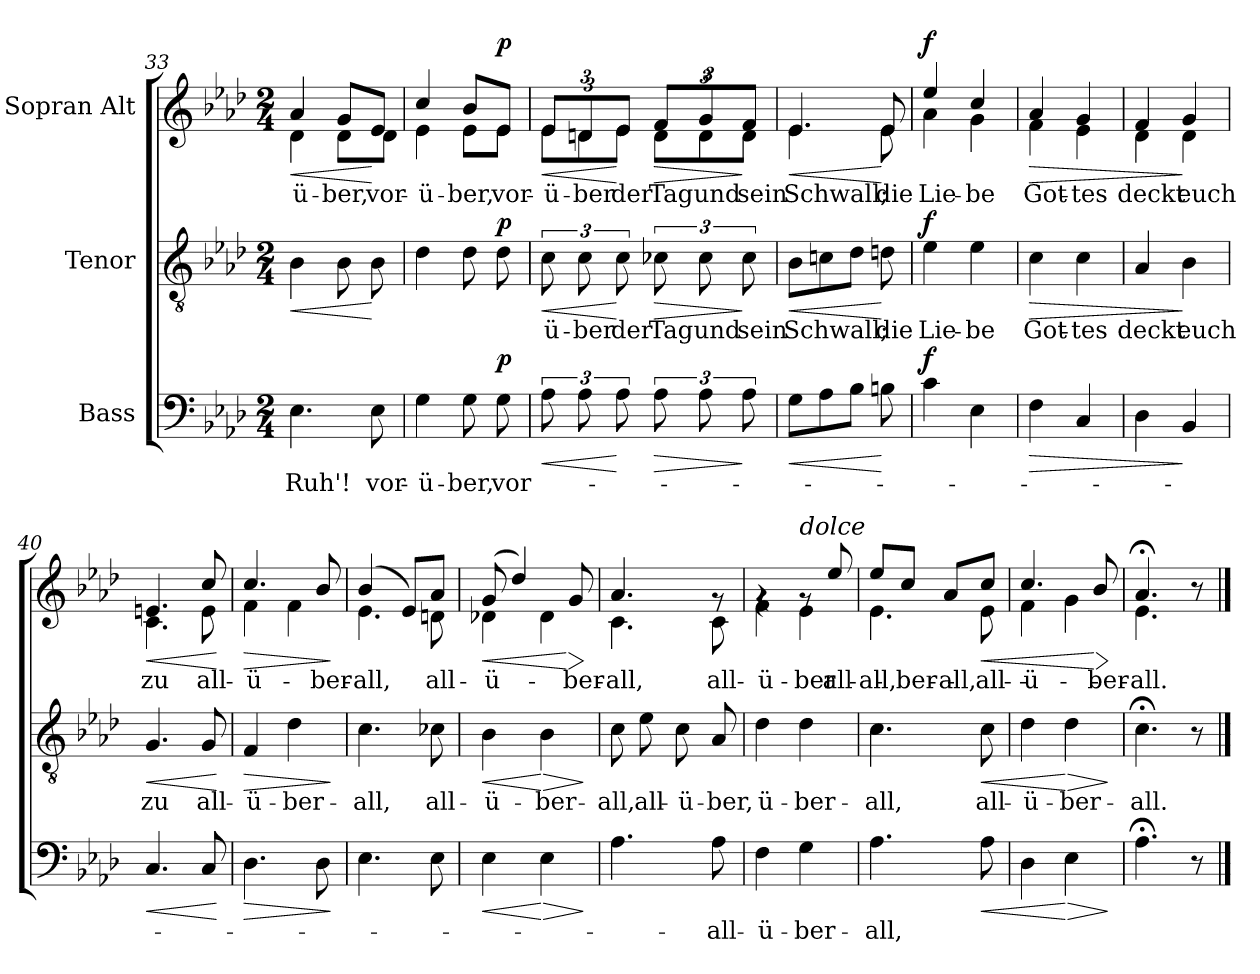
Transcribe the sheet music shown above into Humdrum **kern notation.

**kern	**text	**dynam	**kern	**text	**dynam	**kern	**text	**dynam
*part3	*part3	*part3	*part2	*part2	*part2	*part1	*part1	*part1
*staff3	*staff3	*staff3	*staff2	*staff2	*staff2	*staff1	*staff1	*staff1
*I"Bass	*	*	*I"Tenor	*	*	*I"Sopran Alt	*	*
*clefF4	*	*	*clefGv2	*	*	*clefG2	*	*
*k[b-e-a-d-]	*	*	*k[b-e-a-d-]	*	*	*k[b-e-a-d-]	*	*
*M2/4	*	*	*M2/4	*	*	*M2/4	*	*
=33	=33	=33	=33	=33	=33	=33	=33	=33
!	!LO:LY:b	!	!	!	!LO:HP:b	!	!LO:LY:b	!LO:HP:b
*	*	*	*	*	*	*^	*	*
4.E-\	Ruh'!	.	4B-\	.	<	4a-/	4d-\	-ü-	<
!	!	!	!	!	!	!	!	!LO:LY:b	!
.	.	.	8B-\	.	.	8g/L	8d-\L	-ber,	.
!	!LO:LY:b	!	!	!	!	!	!	!LO:LY:b	!
8E-\	vor-	.	8B-\	.	[	8e-/J	8d-\J	vor-	[
=34	=34	=34	=34	=34	=34	=34	=34	=34	=34
!	!LO:LY:b	!	!	!	!	!	!	!LO:LY:b	!
4G\	-ü-	.	4d-\	.	.	4cc/	4e-\	-ü-	.
!	!LO:LY:b	!	!	!	!	!	!	!LO:LY:b	!
8G\	-ber,	.	8d-\	.	.	8b-/L	8e-\L	-ber,	.
!	!LO:LY:b	!LO:DY:a	!	!	!LO:DY:a	!	!	!LO:LY:b	!LO:DY:a
8G\	vor -	p	8d-\	.	p	8e-/J	8e-\J	vor-	p
!!LO:LB:g=z	!!
=35	=35	=35	=35	=35	=35	=35	=35	=35	=35
!	!	!LO:HP:b	!	!LO:LY:b	!LO:HP:b	!	!	!LO:LY:b	!LO:HP:b
12A-\	.	<	12c\	ü-	<	12e-/L	12e-\L	-ü-	<
!	!	!	!	!LO:LY:b	!	!	!	!LO:LY:b	!
12A-\	.	.	12c\	-ber	.	12dn/	12d\	-ber	.
!	!	!	!	!LO:LY:b	!	!	!	!LO:LY:b	!
12A-\	.	[	12c\	der	[	12e-/J	12e-\J	der	[
!	!	!LO:HP:b	!	!LO:LY:b	!LO:HP:b	!	!	!LO:LY:b	!LO:HP:b
12A-\	.	>	12c-X\	Tag	>	12f/L	12d\L	Tag	>
!	!	!	!	!LO:LY:b	!	!	!	!LO:LY:b	!
12A-\	.	.	12c-\	und	.	12g/	12d\	und	.
!	!	!	!	!LO:LY:b	!	!	!	!LO:LY:b	!
12A-\	.	]	12c-\	sein	]	12f/J	12d\J	sein	]
=36	=36	=36	=36	=36	=36	=36	=36	=36	=36
!	!	!LO:HP:b	!	!LO:LY:b	!LO:HP:b	!	!	!LO:LY:b	!LO:HP:b
8G\L	.	<	8B-\L	Schwall;	<	4.e-/	4.e-\	Schwall;	<
8A-\	.	.	8cn\	.	.	.	.	.	.
8B-\J	.	.	8d-\J	.	.	.	.	.	.
!	!	!	!	!LO:LY:b	!	!	!	!LO:LY:b	!
8Bn\	.	[	8dn\	die	[	8e-/	8e-\	die	[
=37	=37	=37	=37	=37	=37	=37	=37	=37	=37
!	!	!LO:DY:a	!	!LO:LY:b	!LO:DY:a	!	!	!LO:LY:b	!LO:DY:a
4c\	.	f	4e-\	Lie-	f	4ee-/	4a-\	Lie-	f
!	!	!	!	!LO:LY:b	!	!	!	!LO:LY:b	!
4E-\	.	.	4e-\	-be	.	4cc/	4g\	-be	.
=38	=38	=38	=38	=38	=38	=38	=38	=38	=38
!	!	!LO:HP:b	!	!LO:LY:b	!LO:HP:b	!	!	!LO:LY:b	!LO:HP:b
4F\	.	>	4c\	Got-	>	4a-/	4f\	Got-	>
!	!	!	!	!LO:LY:b	!	!	!	!LO:LY:b	!
4C/	.	.	4c\	-tes	.	4g/	4e-\	-tes	.
=39	=39	=39	=39	=39	=39	=39	=39	=39	=39
!	!	!	!	!LO:LY:b	!	!	!	!LO:LY:b	!
4D-\	.	.	4A-/	deckt	.	4f/	4d-\	deckt	.
!	!	!	!	!LO:LY:b	!	!	!	!LO:LY:b	!
4BB-/	.	]	4B-\	euch	]	4g/	4d-\	euch	]
=40	=40	=40	=40	=40	=40	=40	=40	=40	=40
!	!	!LO:HP:b	!	!LO:LY:b	!LO:HP:b	!	!	!LO:LY:b	!LO:HP:b
4.C/	.	<	4.G/	zu	<	4.en/	4.c\	zu	<
!	!	!	!	!LO:LY:b	!	!	!	!LO:LY:b	!
8C/	.	.	8G/	all-	.	8cc/	8e\	all-	.
*	*	*	*	*	*	*v	*v	*	*
.	.	[	.	.	[	.	.	[
=41	=41	=41	=41	=41	=41	=41	=41	=41
!	!	!LO:HP:b	!	!LO:LY:b	!LO:HP:b	!	!LO:LY:b	!LO:HP:b
*	*	*	*	*	*	*^	*	*
4.D-\	.	>	4F/	-ü-	>	4.cc/	4f\	-ü-	>
!	!	!	!	!LO:LY:b	!	!	!	!	!
.	.	.	4d-\	-ber-	.	.	4f\	.	.
!	!	!	!	!	!	!	!	!LO:LY:b	!
8D-\	.	.	.	.	.	8b-/	.	-ber-	.
*	*	*	*	*	*	*v	*v	*	*
.	.	]	.	.	]	.	.	]
!!LO:LB:g=z
=42	=42	=42	=42	=42	=42	=42	=42	=42
!	!	!	!	!LO:LY:b	!	!	!LO:LY:b	!
*	*	*	*	*	*	*^	*	*
4.E-\	.	.	4.c\	-all,	.	(4b-/	4.e-\	-all,	.
.	.	.	.	.	.	8e-/L)	.	.	.
!	!	!	!	!LO:LY:b	!	!	!	!LO:LY:b	!
8E-\	.	.	8c-X\	all-	.	8a-/J	8dn\	-all-	.
=43	=43	=43	=43	=43	=43	=43	=43	=43	=43
!	!	!LO:HP:b	!	!LO:LY:b	!LO:HP:b	!	!	!LO:LY:b	!LO:HP:b
4E-\	.	<	4B-\	-ü-	<	(8g/	4d-X\	-ü-	<
.	.	.	.	.	.	4dd-/)	.	.	.
!	!	!LO:HP:n=1:b	!	!LO:LY:b	!LO:HP:n=1:b	!	!	!	!
4E-\	.	[ >	4B-\	-ber-	[ >	.	4d-\	.	.
!	!	!	!	!	!	!	!	!LO:LY:b	!LO:HP:n=1:b
.	.	.	.	.	.	8g/	.	-ber-	[ >
*	*	*	*	*	*	*v	*v	*	*
.	.	]	.	.	]	.	.	]
=44	=44	=44	=44	=44	=44	=44	=44	=44
!	!	!	!	!LO:LY:b	!	!	!LO:LY:b	!
*	*	*	*	*	*	*^	*	*
4.A-\	.	.	8c\	-all,	.	4.a-/	4.c\	-all,	.
!	!	!	!	!LO:LY:b	!	!	!	!	!
.	.	.	8e-\	all-	.	.	.	.	.
!	!	!	!	!LO:LY:b	!	!	!	!	!
.	.	.	8c\	-ü-	.	.	.	.	.
!	!LO:LY:b	!	!	!LO:LY:b	!	!	!	!LO:LY:b	!
8A-\	all-	.	8A-/	-ber,	.	8rg	8c\	all-	.
=45	=45	=45	=45	=45	=45	=45	=45	=45	=45
!	!LO:LY:b	!	!	!LO:LY:b	!	!	!	!LO:LY:b	!
4F\	-ü-	.	4d-\	-ü-	.	4rg	4f\	-ü-	.
!	!	!	!	!	!	!LO:TX:a:i:t=dolce	!	!	!
!	!LO:LY:b	!	!	!LO:LY:b	!	!	!	!LO:LY:b	!
4G\	-ber-	.	4d-\	-ber-	.	8rg	4e-\	-ber-	.
!	!	!	!	!	!	!	!	!LO:LY:b	!
.	.	.	.	.	.	8ee-/	.	all-	.
=46	=46	=46	=46	=46	=46	=46	=46	=46	=46
!	!LO:LY:b	!	!	!LO:LY:b	!	!	!	!LO:LY:b	!
!	!	!	!	!	!	!	!	!LO:LY:b	!
4.A-\	-all,	.	4.c\	-all,	.	8ee-/L	4.e-\	-all,	.
!	!	!	!	!	!	!	!	!LO:LY:b	!
.	.	.	.	.	.	8cc/J	.	-ber-	.
!	!	!	!	!	!	!	!	!LO:LY:b	!
.	.	.	.	.	.	8a-/L	.	-all,	.
!	!	!LO:HP:b	!	!LO:LY:b	!LO:HP:b	!	!	!LO:LY:b	!LO:HP:b
8A-\	.	<	8c\	all-	<	8cc/J	8e-\	all-	<
=47	=47	=47	=47	=47	=47	=47	=47	=47	=47
!	!	!	!	!LO:LY:b	!	!	!	!LO:LY:b	!
4D-\	.	.	4d-\	-ü-	.	4.cc/	4f\	-ü-	.
!	!	!LO:HP:n=1:b	!	!LO:LY:b	!LO:HP:n=1:b	!	!	!	!
4E-\	.	[ >	4d-\	-ber-	[ >	.	4g\	.	.
!	!	!	!	!	!	!	!	!LO:LY:b	!LO:HP:n=1:b
.	.	.	.	.	.	8b-/	.	-ber-	[ >
*	*	*	*	*	*	*v	*v	*	*
.	.	]	.	.	]	.	.	]
=48	=48	=48	=48	=48	=48	=48	=48	=48
!	!	!	!	!LO:LY:b	!	!	!LO:LY:b	!
*	*	*	*	*	*	*^	*	*
4.A-;<\	.	.	4.c;<\	-all.	.	4.a-;</	4.e-\	-all.	.
8r	.	.	8r	.	.	8r	8ryy	.	.
*	*	*	*	*	*	*v	*v	*	*
==	==	==	==	==	==	==	==	==
*-	*-	*-	*-	*-	*-	*-	*-	*-
